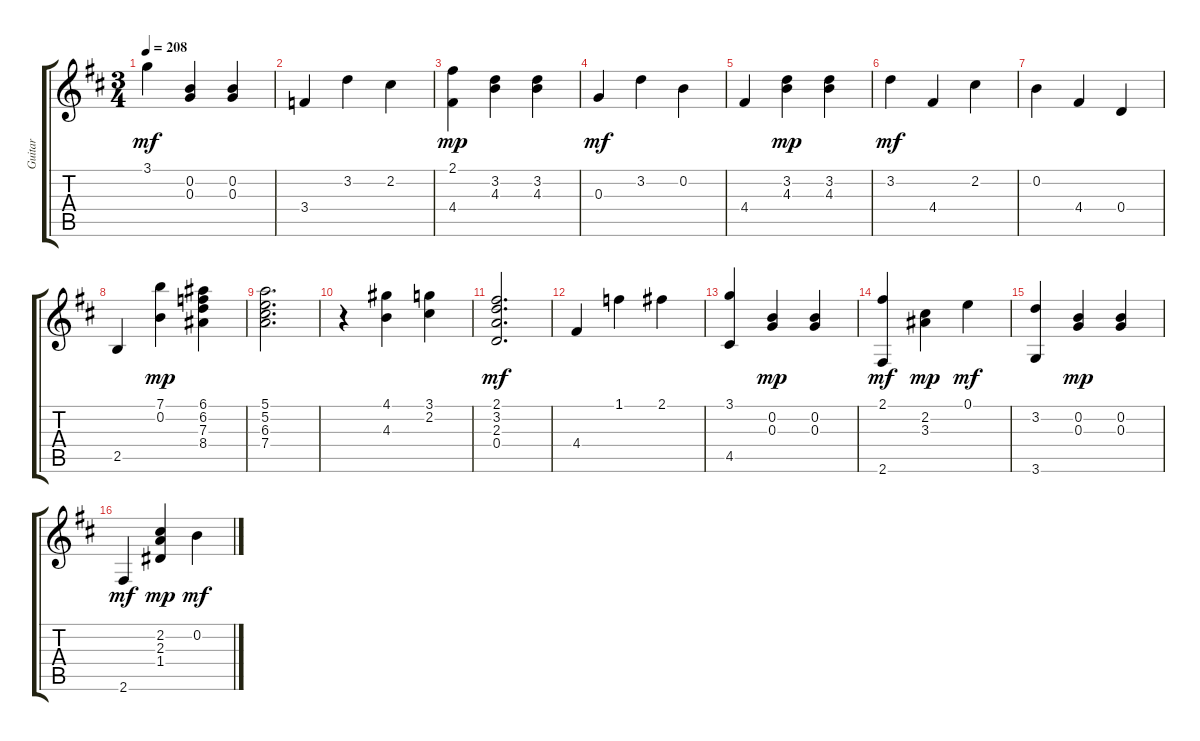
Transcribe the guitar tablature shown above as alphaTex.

\track ("Guitar" "Guitar") {instrument acousticguitarnylon}
\staff {score tabs}
\tuning (E4 B3 G3 D3 A2 E2) {hide}
\ts (3 4)
\tempo 208
\clef g2
\ks d
3.1.4{dy mf} (0.2 0.3).4{volume 13} (0.2 0.3).4{volume 13} |
3.4.4{volume 12} 3.2.4 2.2.4{volume 14} |
(2.1 4.4).4{dy mp volume 12} (3.2 4.3).4{volume 14} (3.2 4.3).4{volume 13} |
0.3.4{dy mf volume 12} 3.2.4 0.2.4{volume 14} |
4.4.4 (3.2 4.3).4{dy mp} (3.2 4.3).4 |
3.2.4{dy mf} 4.4.4 2.2.4 |
0.2.4{volume 12} 4.4.4{volume 14} 0.4.4{volume 13} |
2.5.4{volume 12} (7.1 0.2).4{dy mp volume 14} (6.1 6.2 7.3 8.4).4 |
(5.1 5.2 6.3 7.4).2{d volume 12} |
r.4 (4.1 4.3).4{volume 12} (3.1 2.2).4 |
(2.1 3.2 2.3 0.4).2{d dy mf} |
4.4.4{volume 12} 1.1.4 2.1.4{volume 14} |
(3.1 4.5).4{volume 12} (0.2 0.3).4{dy mp volume 13} (0.2 0.3).4{volume 13} |
(2.1 2.6).4{dy mf volume 12} (2.2 3.3).4{dy mp} 0.1.4{dy mf} |
(3.2 3.6).4 (0.2 0.3).4{dy mp volume 14} (0.2 0.3).4{volume 13} |
2.6.4{dy mf volume 12} (2.2 2.3 1.4).4{dy mp} 0.2.4{dy mf}
